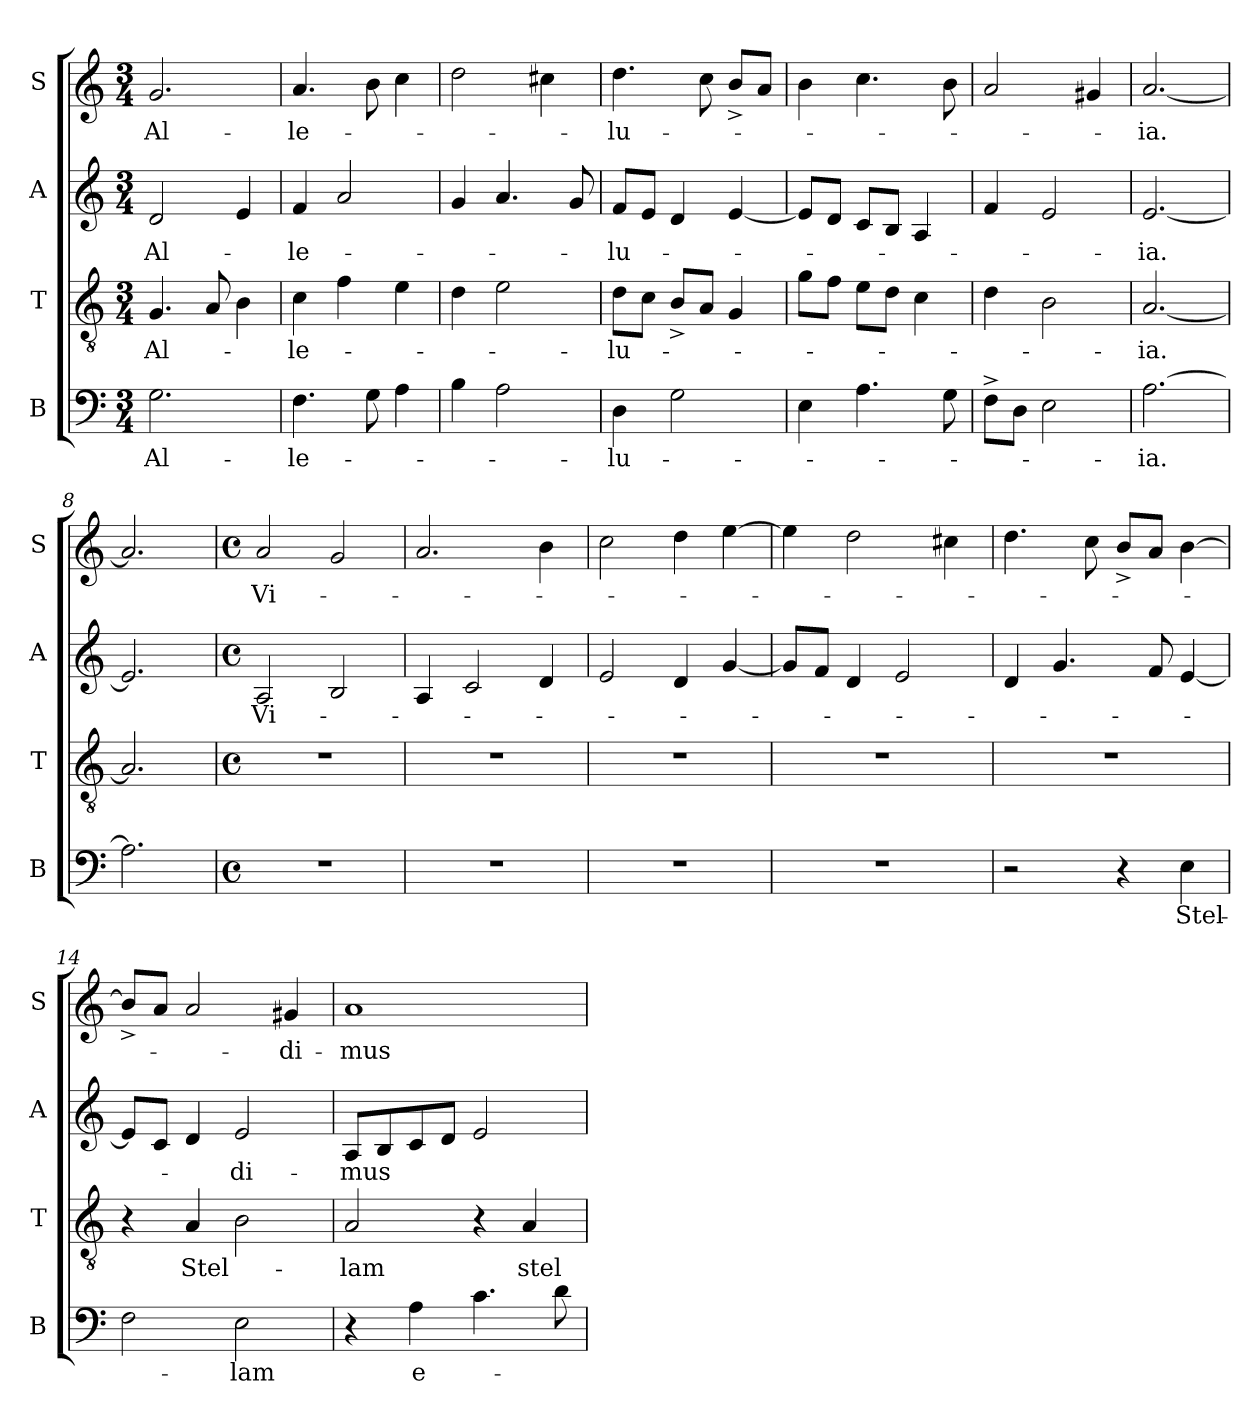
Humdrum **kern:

**kern	**text	**kern	**text	**kern	**text	**kern	**text
*part4	*part4	*part3	*part3	*part2	*part2	*part1	*part1
*staff4	*staff4	*staff3	*staff3	*staff2	*staff2	*staff1	*staff1
*I"B	*	*I"T	*	*I"A	*	*I"S	*
*I'B	*	*I'T	*	*I'A	*	*I'S	*
*clefF4	*	*clefGv2	*	*clefG2	*	*clefG2	*
*k[]	*	*k[]	*	*k[]	*	*k[]	*
*C:	*	*C:	*	*C:	*	*C:	*
*M3/4	*	*M3/4	*	*M3/4	*	*M3/4	*
=1	=1	=1	=1	=1	=1	=1	=1
!	!LO:LY:b	!	!LO:LY:b	!	!LO:LY:b	!	!LO:LY:b
2.G\	Al-	4.G/	Al-	2d/	Al-	2.g/	Al-
.	.	8A/	.	.	.	.	.
.	.	4B\	.	4e/	.	.	.
=2	=2	=2	=2	=2	=2	=2	=2
!	!LO:LY:b	!	!LO:LY:b	!	!LO:LY:b	!	!LO:LY:b
4.F\	-le-	4c\	-le-	4f/	-le-	4.a/	-le-
.	.	4f\	.	2a/	.	.	.
8G\	.	.	.	.	.	8b\	.
4A\	.	4e\	.	.	.	4cc\	.
=3	=3	=3	=3	=3	=3	=3	=3
4B\	.	4d\	.	4g/	.	2dd\	.
2A\	.	2e\	.	4.a/	.	.	.
.	.	.	.	.	.	4cc#\	.
.	.	.	.	8g/	.	.	.
=4	=4	=4	=4	=4	=4	=4	=4
!	!LO:LY:b	!	!LO:LY:b	!	!LO:LY:b	!	!LO:LY:b
4D\	-lu-	8d\L	-lu-	8f/L	-lu-	4.dd\	-lu-
.	.	8c\J	.	8e/J	.	.	.
2G\	.	8B^</L	.	4d/	.	.	.
.	.	8A/J	.	.	.	8cc\	.
.	.	4G/	.	[<4e/	.	8b^</L	.
.	.	.	.	.	.	8a/J	.
=5	=5	=5	=5	=5	=5	=5	=5
4E\	.	8g\L	.	8e/L]	.	4b\	.
.	.	8f\J	.	8d/J	.	.	.
4.A\	.	8e\L	.	8c/L	.	4.cc\	.
.	.	8d\J	.	8B/J	.	.	.
.	.	4c\	.	4A/	.	.	.
8G\	.	.	.	.	.	8b\	.
=6	=6	=6	=6	=6	=6	=6	=6
8F^>\L	.	4d\	.	4f/	.	2a/	.
8D\J	.	.	.	.	.	.	.
2E\	.	2B\	.	2e/	.	.	.
.	.	.	.	.	.	4g#/	.
=7	=7	=7	=7	=7	=7	=7	=7
!	!LO:LY:b	!	!LO:LY:b	!	!LO:LY:b	!	!LO:LY:b
[>2.A\	-ia.	[<2.A/	-ia.	[<2.e/	-ia.	[<2.a/	-ia.
=8	=8	=8	=8	=8	=8	=8	=8
2.A\]	.	2.A/]	.	2.e/]	.	2.a/]	.
!!LO:LB:g=z
=9	=9	=9	=9	=9	=9	=9	=9
*M4/4	*	*M4/4	*	*M4/4	*	*M4/4	*
*met(c)	*	*met(c)	*	*met(c)	*	*met(c)	*
!	!	!	!	!	!LO:LY:b	!	!LO:LY:b
1r	.	1r	.	2A/	Vi-	2a/	Vi-
.	.	.	.	2B/	.	2g/	.
=10	=10	=10	=10	=10	=10	=10	=10
1r	.	1r	.	4A/	.	2.a/	.
.	.	.	.	2c/	.	.	.
.	.	.	.	4d/	.	4b\	.
=11	=11	=11	=11	=11	=11	=11	=11
1r	.	1r	.	2e/	.	2cc\	.
.	.	.	.	4d/	.	4dd\	.
.	.	.	.	[<4g/	.	[>4ee\	.
=12	=12	=12	=12	=12	=12	=12	=12
1r	.	1r	.	8g/L]	.	4ee\]	.
.	.	.	.	8f/J	.	.	.
.	.	.	.	4d/	.	2dd\	.
.	.	.	.	2e/	.	.	.
.	.	.	.	.	.	4cc#\	.
=13	=13	=13	=13	=13	=13	=13	=13
2r	.	1r	.	4d/	.	4.dd\	.
.	.	.	.	4.g/	.	.	.
.	.	.	.	.	.	8cc\	.
4r	.	.	.	.	.	8b^</L	.
.	.	.	.	8f/	.	8a/J	.
!	!LO:LY:b	!	!	!	!	!	!
4E\	Stel-	.	.	[<4e/	.	[>4b\	.
=14	=14	=14	=14	=14	=14	=14	=14
2F\	.	4r	.	8e/L]	.	8b^</L]	.
.	.	.	.	8c/J	.	8a/J	.
!	!	!	!LO:LY:b	!	!	!	!
.	.	4A/	Stel-	4d/	.	2a/	.
!	!LO:LY:b	!	!	!	!LO:LY:b	!	!
2E\	-lam	2B\	.	2e/	-di-	.	.
!	!	!	!	!	!	!	!LO:LY:b
.	.	.	.	.	.	4g#/	-di-
=15	=15	=15	=15	=15	=15	=15	=15
!	!	!	!LO:LY:b	!	!LO:LY:b	!	!LO:LY:b
4r	.	2A/	-lam	8A/L	-mus	1a	-mus
.	.	.	.	8B/	.	.	.
!	!LO:LY:b	!	!	!	!	!	!
4A\	e-	.	.	8c/	.	.	.
.	.	.	.	8d/J	.	.	.
4.c\	.	4r	.	2e/	.	.	.
!	!	!	!LO:LY:b	!	!	!	!
.	.	4A/	stel-	.	.	.	.
8d\	.	.	.	.	.	.	.
=	=	=	=	=	=	=	=
*-	*-	*-	*-	*-	*-	*-	*-
